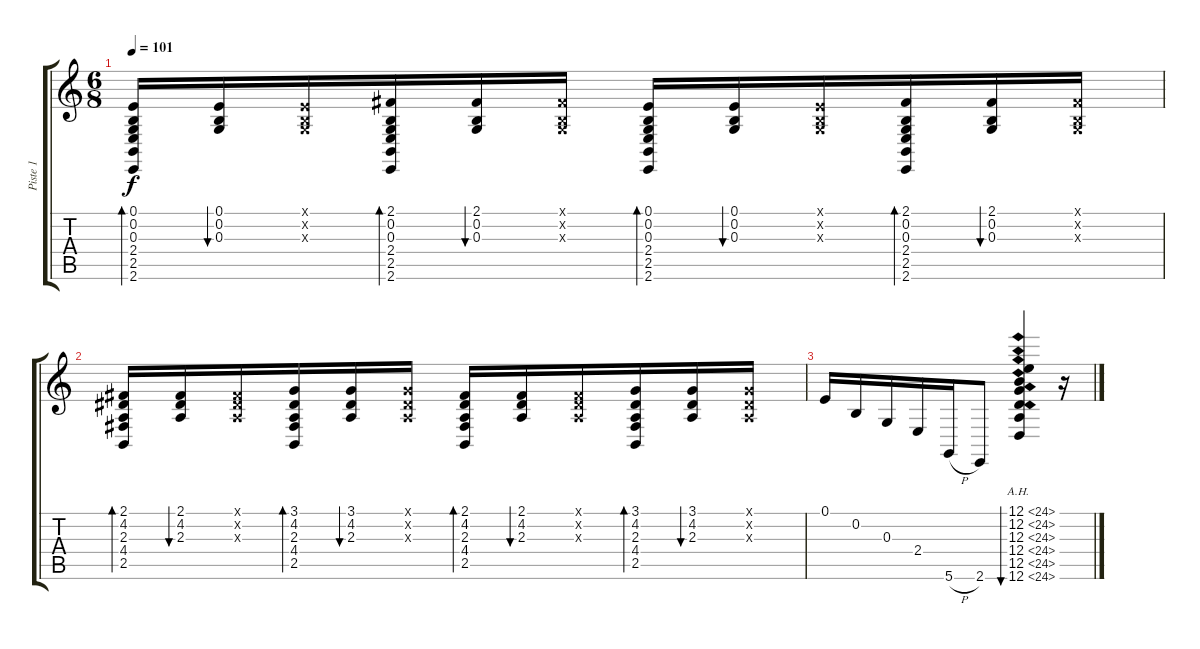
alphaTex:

\track ("Piste 1" "Piste 1") {instrument gunshot}
\staff {score tabs}
\tuning (E4 B3 G3 D3 A2 D2) {hide}
\ts (6 8)
\tempo 101
\clef g2
\ks c
(0.1 0.2 0.3 2.4 2.5 2.6).16{bd 60 dy f} (0.1 0.2 0.3).16{bu 60} (0.1{x} 0.2{x} 0.3{x}).16 (2.1 0.2 0.3 2.4 2.5 2.6).16{bd 60} (2.1 0.2 0.3).16{bu 60} (2.1{x} 0.2{x} 0.3{x}).16 (0.1 0.2 0.3 2.4 2.5 2.6).16{bd 60} (0.1 0.2 0.3).16{bu 60} (0.1{x} 0.2{x} 0.3{x}).16 (2.1 0.2 0.3 2.4 2.5 2.6).16{bd 60} (2.1 0.2 0.3).16{bu 60} (2.1{x} 0.2{x} 0.3{x}).16 |
(2.1 4.2 2.3 4.4 2.5).16{bd 60} (2.1 4.2 2.3).16{bu 60} (2.1{x} 4.2{x} 2.3{x}).16 (3.1 4.2 2.3 4.4 2.5).16{bd 60} (3.1 4.2 2.3).16{bu 60} (3.1{x} 4.2{x} 2.3{x}).16 (2.1 4.2 2.3 4.4 2.5).16{bd 60} (2.1 4.2 2.3).16{bu 60} (2.1{x} 4.2{x} 2.3{x}).16 (3.1 4.2 2.3 4.4 2.5).16{bd 60} (3.1 4.2 2.3).16{bu 60} (3.1{x} 4.2{x} 2.3{x}).16 |
0.1.16 0.2.16 0.3.16 2.4.16 5.6{h}.16 2.6.8 (12.1{ah 12} 12.2{ah 12} 12.3{ah 12} 12.4{ah 12} 12.5{ah 12} 12.6{ah 12}).4{bu 60} r.16
